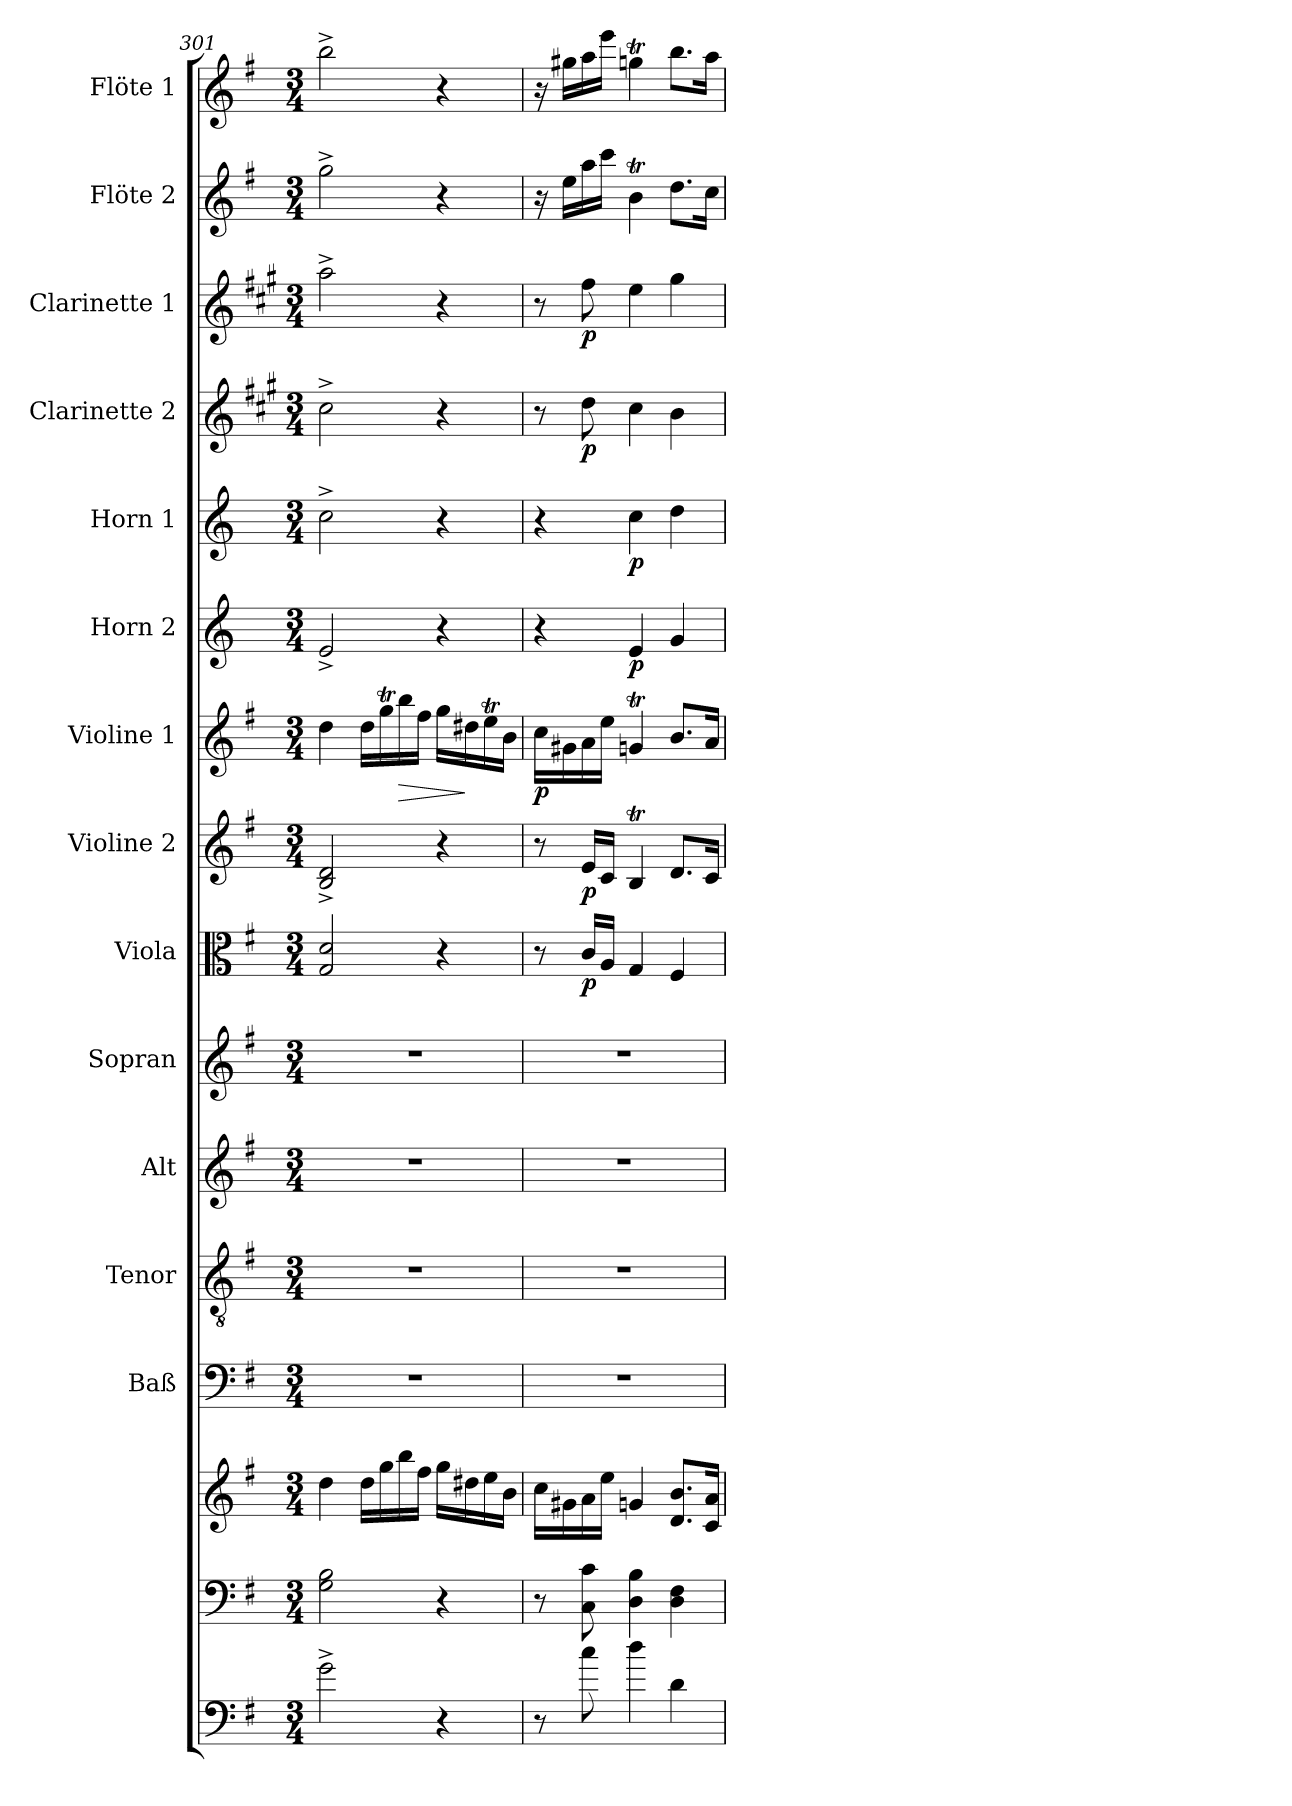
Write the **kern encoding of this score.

**kern	**kern	**kern	**kern	**kern	**kern	**kern	**kern	**dynam	**kern	**dynam	**kern	**dynam	**kern	**dynam	**kern	**dynam	**kern	**dynam	**kern	**dynam	**kern	**kern
*part15	*part14	*part14	*part13	*part12	*part11	*part10	*part9	*part9	*part8	*part8	*part7	*part7	*part6	*part6	*part5	*part5	*part4	*part4	*part3	*part3	*part2	*part1
*staff16	*staff15	*staff14	*staff13	*staff12	*staff11	*staff10	*staff9	*staff9	*staff8	*staff8	*staff7	*staff7	*staff6	*staff6	*staff5	*staff5	*staff4	*staff4	*staff3	*staff3	*staff2	*staff1
*	*	*	*I"Baß	*I"Tenor	*I"Alt	*I"Sopran	*I"Viola	*	*I"Violine 2	*	*I"Violine 1	*	*I"Horn 2	*	*I"Horn 1	*	*I"Clarinette 2	*	*I"Clarinette 1	*	*I"Flöte 2	*I"Flöte 1
*	*	*	*I'Baß	*I'Ten	*I'Alt	*I'Sop	*I'Vla.	*	*I'Vln. 2	*	*I'Vln. 1	*	*I'Hrn. 2	*	*I'Hrn. 1	*	*I'Cl. 2	*	*I'Cl. 1	*	*I'Fl. 2	*I'Fl. 1
!!LO:PB:g=z
*clefF4	*clefF4	*clefG2	*clefF4	*clefGv2	*clefG2	*clefG2	*clefC3	*	*clefG2	*	*clefG2	*	*clefG2	*	*clefG2	*	*clefG2	*	*clefG2	*	*clefG2	*clefG2
*ITrd7c12	*	*	*	*	*	*	*	*	*	*	*	*	*ITrd3c5	*	*ITrd3c5	*	*ITrd1c2	*	*ITrd1c2	*	*	*
*k[f#]	*k[f#]	*k[f#]	*k[f#]	*k[f#]	*k[f#]	*k[f#]	*k[f#]	*	*k[f#]	*	*k[f#]	*	*k[f#]	*	*k[f#]	*	*k[f#]	*	*k[f#]	*	*k[f#]	*k[f#]
*G:	*G:	*G:	*G:	*G:	*G:	*G:	*G:	*	*G:	*	*G:	*	*G:	*	*G:	*	*G:	*	*G:	*	*G:	*G:
*M3/4	*M3/4	*M3/4	*M3/4	*M3/4	*M3/4	*M3/4	*M3/4	*	*M3/4	*	*M3/4	*	*M3/4	*	*M3/4	*	*M3/4	*	*M3/4	*	*M3/4	*M3/4
=301	=301	=301	=301	=301	=301	=301	=301	=301	=301	=301	=301	=301	=301	=301	=301	=301	=301	=301	=301	=301	=301	=301
2G^>\	2G\ 2B\	4dd\	2.r	2.r	2.r	2.r	2G/ 2d/	.	2B/^< 2d/^<	.	4dd\	.	2B^</	.	2g^<\	.	2b^>\	.	2gg^>\	.	2gg^>\	2bb^>\
.	.	16dd\LL	.	.	.	.	.	.	.	.	16dd\LL	.	.	.	.	.	.	.	.	.	.	.
.	.	16gg\	.	.	.	.	.	.	.	.	16ggT\	.	.	.	.	.	.	.	.	.	.	.
!	!	!	!	!	!	!	!	!	!	!	!	!LO:HP:b	!	!	!	!	!	!	!	!	!	!
.	.	16bb\	.	.	.	.	.	.	.	.	16bb\	>	.	.	.	.	.	.	.	.	.	.
.	.	16ff#\JJ	.	.	.	.	.	.	.	.	16ff#\JJ	.	.	.	.	.	.	.	.	.	.	.
4r	4r	16gg\LL	.	.	.	.	4r	.	4r	.	16gg\LL	.	4r	.	4r	.	4r	.	4r	.	4r	4r
.	.	16dd#X\	.	.	.	.	.	.	.	.	16dd#X\	]	.	.	.	.	.	.	.	.	.	.
.	.	16ee\	.	.	.	.	.	.	.	.	16eeT\	.	.	.	.	.	.	.	.	.	.	.
.	.	16b\JJ	.	.	.	.	.	.	.	.	16b\JJ	.	.	.	.	.	.	.	.	.	.	.
=302	=302	=302	=302	=302	=302	=302	=302	=302	=302	=302	=302	=302	=302	=302	=302	=302	=302	=302	=302	=302	=302	=302
!	!	!	!	!	!	!	!	!	!	!	!	!LO:DY:b	!	!	!	!	!	!	!	!	!	!
8r	8r	16cc\LL	2.r	2.r	2.r	2.r	8r	.	8r	.	16cc\LL	p	4r	.	4r	.	8r	.	8r	.	16r	16r
.	.	16g#X\	.	.	.	.	.	.	.	.	16g#X\	.	.	.	.	.	.	.	.	.	16ee\LL	16gg#X\LL
!	!	!	!	!	!	!	!	!LO:DY:b	!	!LO:DY:b	!	!	!	!	!	!	!	!LO:DY:b	!	!LO:DY:b	!	!
8c\	8C\ 8c\	16a\	.	.	.	.	16c/LL	p	16e/LL	p	16a\	.	.	.	.	.	8cc\	p	8ee\	p	16aa\	16aa\
.	.	16ee\JJ	.	.	.	.	16A/JJ	.	16c/JJ	.	16ee\JJ	.	.	.	.	.	.	.	.	.	16ccc\JJ	16eee\JJ
!	!	!	!	!	!	!	!	!	!	!	!	!	!	!LO:DY:b	!	!LO:DY:b	!	!	!	!	!	!
4d\	4D\ 4B\	4gn/	.	.	.	.	4G/	.	4Bt/	.	4gnT/	.	4B/	p	4g\	p	4b\	.	4dd\	.	4bt\	4ggnT\
4D\	4D\ 4F#\	8.d/ 8.b/L	.	.	.	.	4F#/	.	8.d/L	.	8.b/L	.	4d/	.	4a\	.	4a\	.	4ff#\	.	8.dd\L	8.bb\L
.	.	16c/ 16a/Jk	.	.	.	.	.	.	16c/Jk	.	16a/Jk	.	.	.	.	.	.	.	.	.	16cc\Jk	16aa\Jk
=	=	=	=	=	=	=	=	=	=	=	=	=	=	=	=	=	=	=	=	=	=	=
*-	*-	*-	*-	*-	*-	*-	*-	*-	*-	*-	*-	*-	*-	*-	*-	*-	*-	*-	*-	*-	*-	*-
